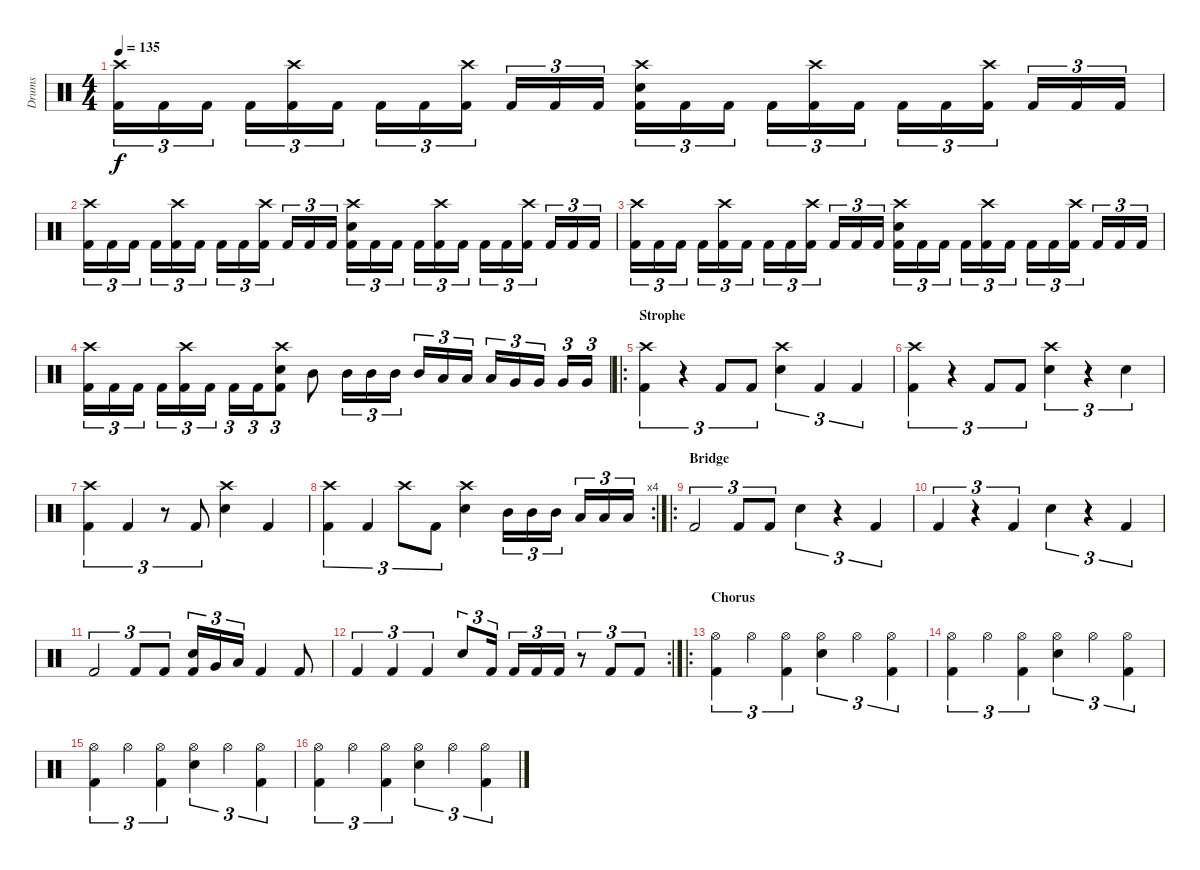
\track ("Drums" "Drums") {instrument percussion}
\staff {score}
\articulation defaults
\ts (4 4)
\tempo 135
\clef neutral
\ks c
("Crash high (hit)" "Kick (hit) 2").16{tu (3 2) dy f} "Kick (hit) 2".16{tu (3 2)} "Kick (hit) 2".16{tu (3 2)} "Kick (hit) 2".16{tu (3 2)} ("Crash high (hit)" "Kick (hit) 2").16{tu (3 2)} "Kick (hit) 2".16{tu (3 2)} "Kick (hit) 2".16{tu (3 2)} "Kick (hit) 2".16{tu (3 2)} ("Crash high (hit)" "Kick (hit) 2").16{tu (3 2)} "Kick (hit) 2".16{tu (3 2)} "Kick (hit) 2".16{tu (3 2)} "Kick (hit) 2".16{tu (3 2)} ("Crash high (hit)" "Electric Snare (hit)" "Kick (hit) 2").16{tu (3 2)} "Kick (hit) 2".16{tu (3 2)} "Kick (hit) 2".16{tu (3 2)} "Kick (hit) 2".16{tu (3 2)} ("Crash high (hit)" "Kick (hit) 2").16{tu (3 2)} "Kick (hit) 2".16{tu (3 2)} "Kick (hit) 2".16{tu (3 2)} "Kick (hit) 2".16{tu (3 2)} ("Crash high (hit)" "Kick (hit) 2").16{tu (3 2)} "Kick (hit) 2".16{tu (3 2)} "Kick (hit) 2".16{tu (3 2)} "Kick (hit) 2".16{tu (3 2)} |
("Crash high (hit)" "Kick (hit) 2").16{tu (3 2)} "Kick (hit) 2".16{tu (3 2)} "Kick (hit) 2".16{tu (3 2)} "Kick (hit) 2".16{tu (3 2)} ("Crash high (hit)" "Kick (hit) 2").16{tu (3 2)} "Kick (hit) 2".16{tu (3 2)} "Kick (hit) 2".16{tu (3 2)} "Kick (hit) 2".16{tu (3 2)} ("Crash high (hit)" "Kick (hit) 2").16{tu (3 2)} "Kick (hit) 2".16{tu (3 2)} "Kick (hit) 2".16{tu (3 2)} "Kick (hit) 2".16{tu (3 2)} ("Crash high (hit)" "Electric Snare (hit)" "Kick (hit) 2").16{tu (3 2)} "Kick (hit) 2".16{tu (3 2)} "Kick (hit) 2".16{tu (3 2)} "Kick (hit) 2".16{tu (3 2)} ("Crash high (hit)" "Kick (hit) 2").16{tu (3 2)} "Kick (hit) 2".16{tu (3 2)} "Kick (hit) 2".16{tu (3 2)} "Kick (hit) 2".16{tu (3 2)} ("Crash high (hit)" "Kick (hit) 2").16{tu (3 2)} "Kick (hit) 2".16{tu (3 2)} "Kick (hit) 2".16{tu (3 2)} "Kick (hit) 2".16{tu (3 2)} |
("Crash high (hit)" "Kick (hit) 2").16{tu (3 2)} "Kick (hit) 2".16{tu (3 2)} "Kick (hit) 2".16{tu (3 2)} "Kick (hit) 2".16{tu (3 2)} ("Crash high (hit)" "Kick (hit) 2").16{tu (3 2)} "Kick (hit) 2".16{tu (3 2)} "Kick (hit) 2".16{tu (3 2)} "Kick (hit) 2".16{tu (3 2)} ("Crash high (hit)" "Kick (hit) 2").16{tu (3 2)} "Kick (hit) 2".16{tu (3 2)} "Kick (hit) 2".16{tu (3 2)} "Kick (hit) 2".16{tu (3 2)} ("Crash high (hit)" "Electric Snare (hit)" "Kick (hit) 2").16{tu (3 2)} "Kick (hit) 2".16{tu (3 2)} "Kick (hit) 2".16{tu (3 2)} "Kick (hit) 2".16{tu (3 2)} ("Crash high (hit)" "Kick (hit) 2").16{tu (3 2)} "Kick (hit) 2".16{tu (3 2)} "Kick (hit) 2".16{tu (3 2)} "Kick (hit) 2".16{tu (3 2)} ("Crash high (hit)" "Kick (hit) 2").16{tu (3 2)} "Kick (hit) 2".16{tu (3 2)} "Kick (hit) 2".16{tu (3 2)} "Kick (hit) 2".16{tu (3 2)} |
("Crash high (hit)" "Kick (hit) 2").16{tu (3 2)} "Kick (hit) 2".16{tu (3 2)} "Kick (hit) 2".16{tu (3 2)} "Kick (hit) 2".16{tu (3 2)} ("Crash high (hit)" "Kick (hit) 2").16{tu (3 2)} "Kick (hit) 2".16{tu (3 2)} "Kick (hit) 2".16{tu (3 2)} "Kick (hit) 2".16{tu (3 2)} ("Crash high (hit)" "Electric Snare (hit)" "Kick (hit) 2").8{tu (3 2)} "Mid Tom (hit)".8 "Mid Tom (hit)".16{tu (3 2)} "Mid Tom (hit)".16{tu (3 2)} "Mid Tom (hit)".16{tu (3 2)} "Mid Tom (hit)".16{tu (3 2)} "Low Tom (hit)".16{tu (3 2)} "Low Tom (hit)".16{tu (3 2)} "Low Tom (hit)".16{tu (3 2)} "Very Low Tom (hit)".16{tu (3 2)} "Very Low Tom (hit)".16{tu (3 2)} "Very Low Tom (hit)".16{tu (3 2)} "Very Low Tom (hit)".16{tu (3 2)} |
\ro
\section ("" "Strophe")
("Crash high (hit)" "Kick (hit) 2").4{tu (3 2)} r.4{tu (3 2)} "Kick (hit) 2".8{tu (3 2)} "Kick (hit) 2".8{tu (3 2)} ("Crash high (hit)" "Electric Snare (hit)").4{tu (3 2)} "Kick (hit) 2".4{tu (3 2)} "Kick (hit) 2".4{tu (3 2)} |
("Crash high (hit)" "Kick (hit) 2").4{tu (3 2)} r.4{tu (3 2)} "Kick (hit) 2".8{tu (3 2)} "Kick (hit) 2".8{tu (3 2)} ("Crash high (hit)" "Electric Snare (hit)").4{tu (3 2)} r.4{tu (3 2)} "Electric Snare (hit)".4{tu (3 2)} |
("Crash high (hit)" "Kick (hit) 2").4{tu (3 2)} "Kick (hit) 2".4{tu (3 2)} r.8{tu (3 2)} "Kick (hit) 2".8{tu (3 2)} ("Crash high (hit)" "Electric Snare (hit)").4 "Kick (hit) 2".4 |
\rc 4
("Crash high (hit)" "Kick (hit) 2").4{tu (3 2)} "Kick (hit) 2".4{tu (3 2)} "Crash high (hit)".8{tu (3 2)} "Kick (hit) 2".8{tu (3 2)} ("Crash high (hit)" "Electric Snare (hit)").4 "Mid Tom (hit)".16{tu (3 2)} "Mid Tom (hit)".16{tu (3 2)} "Mid Tom (hit)".16{tu (3 2)} "Low Tom (hit)".16{tu (3 2)} "Low Tom (hit)".16{tu (3 2)} "Low Tom (hit)".16{tu (3 2)} |
\ro
\section ("" "Bridge")
"Kick (hit) 2".2{tu (3 2)} "Kick (hit) 2".8{tu (3 2)} "Kick (hit) 2".8{tu (3 2)} "Electric Snare (hit)".4{tu (3 2)} r.4{tu (3 2)} "Kick (hit) 2".4{tu (3 2)} |
"Kick (hit) 2".4{tu (3 2)} r.4{tu (3 2)} "Kick (hit) 2".4{tu (3 2)} "Electric Snare (hit)".4{tu (3 2)} r.4{tu (3 2)} "Kick (hit) 2".4{tu (3 2)} |
"Kick (hit) 2".2{tu (3 2)} "Kick (hit) 2".8{tu (3 2)} "Kick (hit) 2".8{tu (3 2)} ("Electric Snare (hit)" "Kick (hit) 2").16{tu (3 2)} "Very Low Tom (hit)".16{tu (3 2)} "Low Floor Tom (hit)".16{tu (3 2)} "Kick (hit) 2".4 "Kick (hit) 2".8 |
\rc 2 "Kick (hit) 2".4{tu (3 2)} "Kick (hit) 2".4{tu (3 2)} "Kick (hit) 2".4{tu (3 2)} "Electric Snare (hit)".8{tu (3 2)} "Kick (hit) 2".16{tu (3 2)} "Kick (hit) 2".16{tu (3 2)} "Kick (hit) 2".16{tu (3 2)} "Kick (hit) 2".16{tu (3 2)}
r.8{tu (3 2)} "Kick (hit) 2".8{tu (3 2)} "Kick (hit) 2".8{tu (3 2)} |
\ro
\section ("" "Chorus")
("Hi-Hat (open)" "Kick (hit) 2").4{tu (3 2)} "Hi-Hat (open)".4{tu (3 2)} ("Hi-Hat (open)" "Kick (hit) 2").4{tu (3 2)} ("Hi-Hat (open)" "Electric Snare (hit)").4{tu (3 2)} "Hi-Hat (open)".4{tu (3 2)} ("Hi-Hat (open)" "Kick (hit) 2").4{tu (3 2)} |
("Hi-Hat (open)" "Kick (hit) 2").4{tu (3 2)} "Hi-Hat (open)".4{tu (3 2)} ("Hi-Hat (open)" "Kick (hit) 2").4{tu (3 2)} ("Hi-Hat (open)" "Electric Snare (hit)").4{tu (3 2)} "Hi-Hat (open)".4{tu (3 2)} ("Hi-Hat (open)" "Kick (hit) 2").4{tu (3 2)} |
("Hi-Hat (open)" "Kick (hit) 2").4{tu (3 2)} "Hi-Hat (open)".4{tu (3 2)} ("Hi-Hat (open)" "Kick (hit) 2").4{tu (3 2)} ("Hi-Hat (open)" "Electric Snare (hit)").4{tu (3 2)} "Hi-Hat (open)".4{tu (3 2)} ("Hi-Hat (open)" "Kick (hit) 2").4{tu (3 2)} |
("Hi-Hat (open)" "Kick (hit) 2").4{tu (3 2)} "Hi-Hat (open)".4{tu (3 2)} ("Hi-Hat (open)" "Kick (hit) 2").4{tu (3 2)} ("Hi-Hat (open)" "Electric Snare (hit)").4{tu (3 2)} "Hi-Hat (open)".4{tu (3 2)} ("Hi-Hat (open)" "Kick (hit) 2").4{tu (3 2)}
